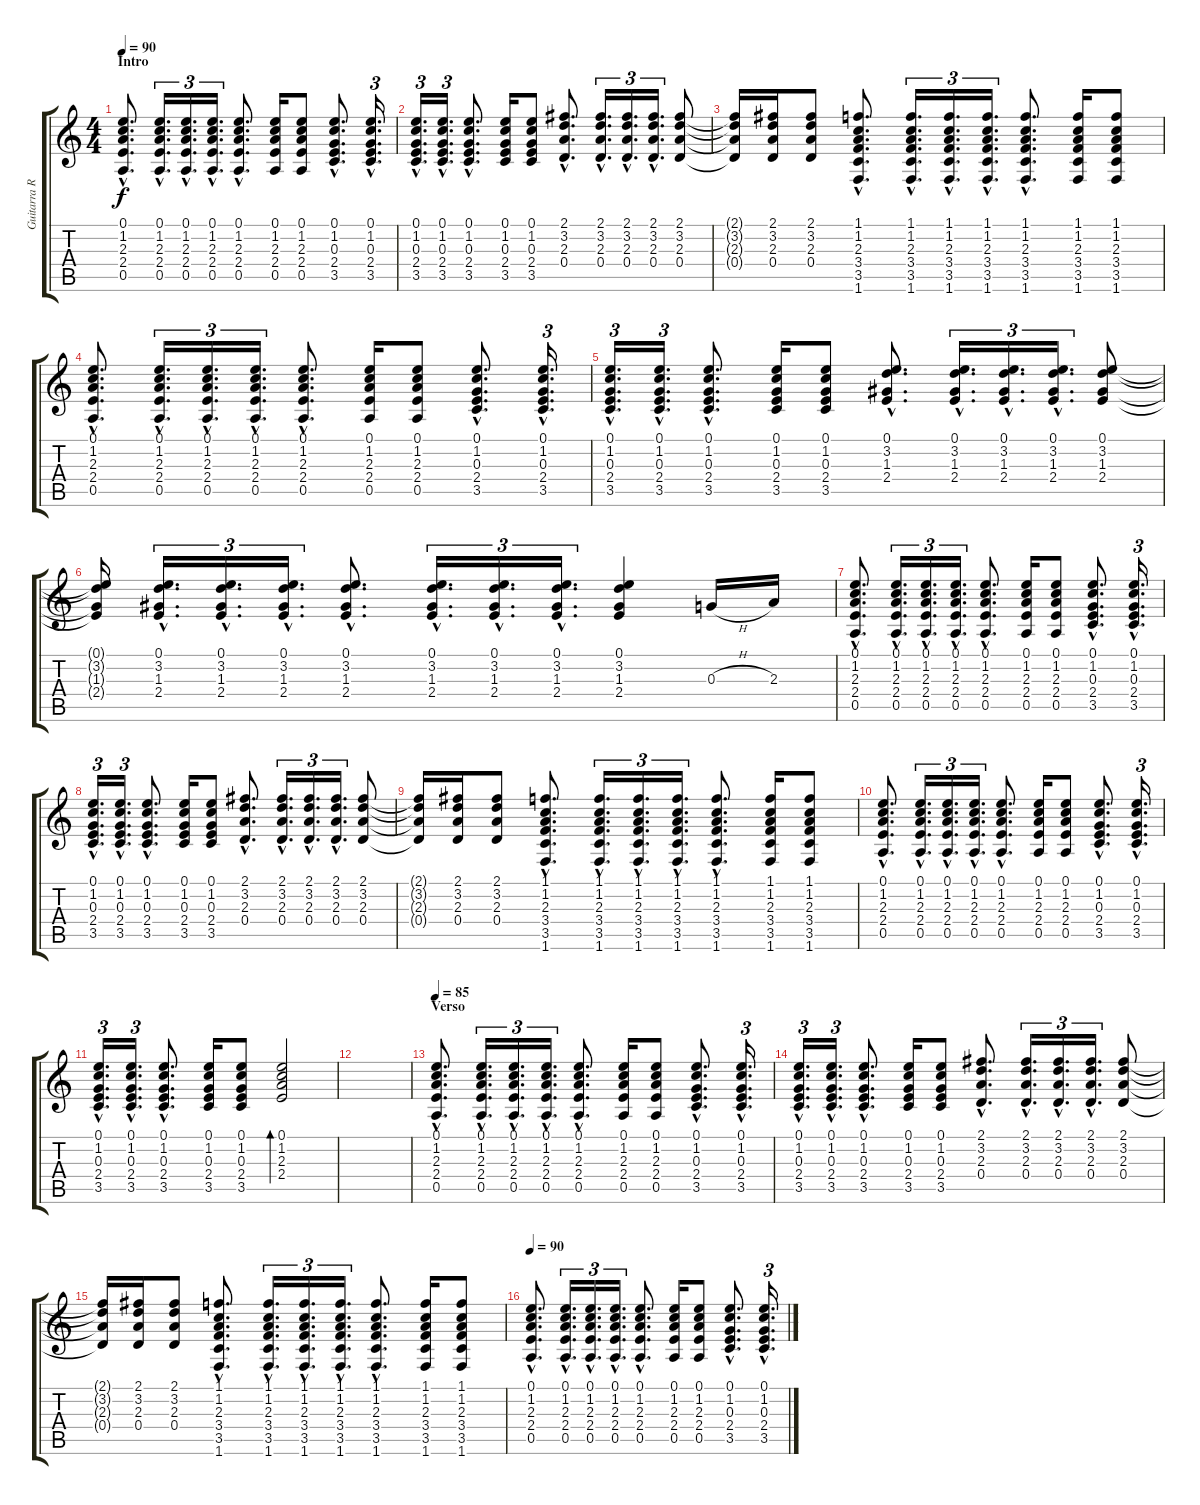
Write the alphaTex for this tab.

\track ("Guitarra Ritmica" "Guitarra R") {instrument acousticguitarnylon}
\staff {score tabs}
\tuning (E4 B3 G3 D3 A2 E2) {hide}
\ts (4 4)
\section ("" "Intro")
\tempo 90
\clef g2
\ks c
(0.1{hac} 1.2{hac} 2.3{hac} 2.4{hac} 0.5{hac}).8{d dy f volume 5 instrument acousticguitarnylon} (0.1{hac} 1.2{hac} 2.3{hac} 2.4{hac} 0.5{hac}).16{d tu (3 2)} (0.1{hac} 1.2{hac} 2.3{hac} 2.4{hac} 0.5{hac}).16{d tu (3 2)} (0.1{hac} 1.2{hac} 2.3{hac} 2.4{hac} 0.5{hac}).16{d tu (3 2)} (0.1{hac} 1.2{hac} 2.3{hac} 2.4{hac} 0.5{hac}).8{d} (0.1 1.2 2.3 2.4 0.5).16 (0.1 1.2 2.3 2.4 0.5).8 (0.1{hac} 1.2{hac} 0.3{hac} 2.4{hac} 3.5{hac}).8{d} (0.1{hac} 1.2{hac} 0.3{hac} 2.4{hac} 3.5{hac}).16{d tu (3 2)} |
(0.1{hac} 1.2{hac} 0.3{hac} 2.4{hac} 3.5{hac}).16{d tu (3 2)} (0.1{hac} 1.2{hac} 0.3{hac} 2.4{hac} 3.5{hac}).16{d tu (3 2)} (0.1{hac} 1.2{hac} 0.3{hac} 2.4{hac} 3.5{hac}).8{d} (0.1 1.2 0.3 2.4 3.5).16 (0.1 1.2 0.3 2.4 3.5).8 (2.1{hac} 3.2{hac} 2.3{hac} 0.4{hac}).8{d} (2.1{hac} 3.2{hac} 2.3{hac} 0.4{hac}).16{d tu (3 2)} (2.1{hac} 3.2{hac} 2.3{hac} 0.4{hac}).16{d tu (3 2)} (2.1{hac} 3.2{hac} 2.3{hac} 0.4{hac}).16{d tu (3 2)} (2.1 3.2 2.3 0.4).8 |
(2.1{t} 3.2{t} 2.3{t} 0.4{t}).16 (2.1 3.2 2.3 0.4).16 (2.1 3.2 2.3 0.4).8 (1.1{hac} 1.2{hac} 2.3{hac} 3.4{hac} 3.5{hac} 1.6{hac}).8{d} (1.1{hac} 1.2{hac} 2.3{hac} 3.4{hac} 3.5{hac} 1.6{hac}).16{d tu (3 2)} (1.1{hac} 1.2{hac} 2.3{hac} 3.4{hac} 3.5{hac} 1.6{hac}).16{d tu (3 2)} (1.1{hac} 1.2{hac} 2.3{hac} 3.4{hac} 3.5{hac} 1.6{hac}).16{d tu (3 2)} (1.1{hac} 1.2{hac} 2.3{hac} 3.4{hac} 3.5{hac} 1.6{hac}).8{d} (1.1 1.2 2.3 3.4 3.5 1.6).16 (1.1 1.2 2.3 3.4 3.5 1.6).8 |
(0.1{hac} 1.2{hac} 2.3{hac} 2.4{hac} 0.5{hac}).8{d} (0.1{hac} 1.2{hac} 2.3{hac} 2.4{hac} 0.5{hac}).16{d tu (3 2)} (0.1{hac} 1.2{hac} 2.3{hac} 2.4{hac} 0.5{hac}).16{d tu (3 2)} (0.1{hac} 1.2{hac} 2.3{hac} 2.4{hac} 0.5{hac}).16{d tu (3 2)} (0.1{hac} 1.2{hac} 2.3{hac} 2.4{hac} 0.5{hac}).8{d} (0.1 1.2 2.3 2.4 0.5).16 (0.1 1.2 2.3 2.4 0.5).8 (0.1{hac} 1.2{hac} 0.3{hac} 2.4{hac} 3.5{hac}).8{d} (0.1{hac} 1.2{hac} 0.3{hac} 2.4{hac} 3.5{hac}).16{d tu (3 2)} |
(0.1{hac} 1.2{hac} 0.3{hac} 2.4{hac} 3.5{hac}).16{d tu (3 2)} (0.1{hac} 1.2{hac} 0.3{hac} 2.4{hac} 3.5{hac}).16{d tu (3 2)} (0.1{hac} 1.2{hac} 0.3{hac} 2.4{hac} 3.5{hac}).8{d} (0.1 1.2 0.3 2.4 3.5).16 (0.1 1.2 0.3 2.4 3.5).8 (0.1{hac} 3.2{hac} 1.3{hac} 2.4{hac}).8{d} (0.1{hac} 3.2{hac} 1.3{hac} 2.4{hac}).16{d tu (3 2)} (0.1{hac} 3.2{hac} 1.3{hac} 2.4{hac}).16{d tu (3 2)} (0.1{hac} 3.2{hac} 1.3{hac} 2.4{hac}).16{d tu (3 2)} (0.1 3.2 1.3 2.4).8 |
(0.1{t} 3.2{t} 1.3{t} 2.4{t}).16 (0.1{hac} 3.2{hac} 1.3{hac} 2.4{hac}).16{d tu (3 2)} (0.1{hac} 3.2{hac} 1.3{hac} 2.4{hac}).16{d tu (3 2)} (0.1{hac} 3.2{hac} 1.3{hac} 2.4{hac}).16{d tu (3 2)} (0.1{hac} 3.2{hac} 1.3{hac} 2.4{hac}).8{d} (0.1{hac} 3.2{hac} 1.3{hac} 2.4{hac}).16{d tu (3 2)} (0.1{hac} 3.2{hac} 1.3{hac} 2.4{hac}).16{d tu (3 2)} (0.1{hac} 3.2{hac} 1.3{hac} 2.4{hac}).16{d tu (3 2)} (0.1 3.2 1.3 2.4).4 0.3{h}.16 2.3.16 |
(0.1{hac} 1.2{hac} 2.3{hac} 2.4{hac} 0.5{hac}).8{d} (0.1{hac} 1.2{hac} 2.3{hac} 2.4{hac} 0.5{hac}).16{d tu (3 2)} (0.1{hac} 1.2{hac} 2.3{hac} 2.4{hac} 0.5{hac}).16{d tu (3 2)} (0.1{hac} 1.2{hac} 2.3{hac} 2.4{hac} 0.5{hac}).16{d tu (3 2)} (0.1{hac} 1.2{hac} 2.3{hac} 2.4{hac} 0.5{hac}).8{d} (0.1 1.2 2.3 2.4 0.5).16 (0.1 1.2 2.3 2.4 0.5).8 (0.1{hac} 1.2{hac} 0.3{hac} 2.4{hac} 3.5{hac}).8{d} (0.1{hac} 1.2{hac} 0.3{hac} 2.4{hac} 3.5{hac}).16{d tu (3 2)} |
(0.1{hac} 1.2{hac} 0.3{hac} 2.4{hac} 3.5{hac}).16{d tu (3 2)} (0.1{hac} 1.2{hac} 0.3{hac} 2.4{hac} 3.5{hac}).16{d tu (3 2)} (0.1{hac} 1.2{hac} 0.3{hac} 2.4{hac} 3.5{hac}).8{d} (0.1 1.2 0.3 2.4 3.5).16 (0.1 1.2 0.3 2.4 3.5).8 (2.1{hac} 3.2{hac} 2.3{hac} 0.4{hac}).8{d} (2.1{hac} 3.2{hac} 2.3{hac} 0.4{hac}).16{d tu (3 2)} (2.1{hac} 3.2{hac} 2.3{hac} 0.4{hac}).16{d tu (3 2)} (2.1{hac} 3.2{hac} 2.3{hac} 0.4{hac}).16{d tu (3 2)} (2.1 3.2 2.3 0.4).8 |
(2.1{t} 3.2{t} 2.3{t} 0.4{t}).16 (2.1 3.2 2.3 0.4).16 (2.1 3.2 2.3 0.4).8 (1.1{hac} 1.2{hac} 2.3{hac} 3.4{hac} 3.5{hac} 1.6{hac}).8{d} (1.1{hac} 1.2{hac} 2.3{hac} 3.4{hac} 3.5{hac} 1.6{hac}).16{d tu (3 2)} (1.1{hac} 1.2{hac} 2.3{hac} 3.4{hac} 3.5{hac} 1.6{hac}).16{d tu (3 2)} (1.1{hac} 1.2{hac} 2.3{hac} 3.4{hac} 3.5{hac} 1.6{hac}).16{d tu (3 2)} (1.1{hac} 1.2{hac} 2.3{hac} 3.4{hac} 3.5{hac} 1.6{hac}).8{d} (1.1 1.2 2.3 3.4 3.5 1.6).16 (1.1 1.2 2.3 3.4 3.5 1.6).8 |
(0.1{hac} 1.2{hac} 2.3{hac} 2.4{hac} 0.5{hac}).8{d} (0.1{hac} 1.2{hac} 2.3{hac} 2.4{hac} 0.5{hac}).16{d tu (3 2)} (0.1{hac} 1.2{hac} 2.3{hac} 2.4{hac} 0.5{hac}).16{d tu (3 2)} (0.1{hac} 1.2{hac} 2.3{hac} 2.4{hac} 0.5{hac}).16{d tu (3 2)} (0.1{hac} 1.2{hac} 2.3{hac} 2.4{hac} 0.5{hac}).8{d} (0.1 1.2 2.3 2.4 0.5).16 (0.1 1.2 2.3 2.4 0.5).8 (0.1{hac} 1.2{hac} 0.3{hac} 2.4{hac} 3.5{hac}).8{d} (0.1{hac} 1.2{hac} 0.3{hac} 2.4{hac} 3.5{hac}).16{d tu (3 2)} |
(0.1{hac} 1.2{hac} 0.3{hac} 2.4{hac} 3.5{hac}).16{d tu (3 2)} (0.1{hac} 1.2{hac} 0.3{hac} 2.4{hac} 3.5{hac}).16{d tu (3 2)} (0.1{hac} 1.2{hac} 0.3{hac} 2.4{hac} 3.5{hac}).8{d} (0.1 1.2 0.3 2.4 3.5).16 (0.1 1.2 0.3 2.4 3.5).8 (0.1 1.2 2.3 2.4).2{bd 120} |
|
\section ("" "Verso")
\tempo 85
(0.1{hac} 1.2{hac} 2.3{hac} 2.4{hac} 0.5{hac}).8{d volume 7} (0.1{hac} 1.2{hac} 2.3{hac} 2.4{hac} 0.5{hac}).16{d tu (3 2)} (0.1{hac} 1.2{hac} 2.3{hac} 2.4{hac} 0.5{hac}).16{d tu (3 2)} (0.1{hac} 1.2{hac} 2.3{hac} 2.4{hac} 0.5{hac}).16{d tu (3 2)} (0.1{hac} 1.2{hac} 2.3{hac} 2.4{hac} 0.5{hac}).8{d} (0.1 1.2 2.3 2.4 0.5).16 (0.1 1.2 2.3 2.4 0.5).8 (0.1{hac} 1.2{hac} 0.3{hac} 2.4{hac} 3.5{hac}).8{d} (0.1{hac} 1.2{hac} 0.3{hac} 2.4{hac} 3.5{hac}).16{d tu (3 2)} |
(0.1{hac} 1.2{hac} 0.3{hac} 2.4{hac} 3.5{hac}).16{d tu (3 2)} (0.1{hac} 1.2{hac} 0.3{hac} 2.4{hac} 3.5{hac}).16{d tu (3 2)} (0.1{hac} 1.2{hac} 0.3{hac} 2.4{hac} 3.5{hac}).8{d} (0.1 1.2 0.3 2.4 3.5).16 (0.1 1.2 0.3 2.4 3.5).8 (2.1{hac} 3.2{hac} 2.3{hac} 0.4{hac}).8{d} (2.1{hac} 3.2{hac} 2.3{hac} 0.4{hac}).16{d tu (3 2)} (2.1{hac} 3.2{hac} 2.3{hac} 0.4{hac}).16{d tu (3 2)} (2.1{hac} 3.2{hac} 2.3{hac} 0.4{hac}).16{d tu (3 2)} (2.1 3.2 2.3 0.4).8 |
(2.1{t} 3.2{t} 2.3{t} 0.4{t}).16 (2.1 3.2 2.3 0.4).16 (2.1 3.2 2.3 0.4).8 (1.1{hac} 1.2{hac} 2.3{hac} 3.4{hac} 3.5{hac} 1.6{hac}).8{d} (1.1{hac} 1.2{hac} 2.3{hac} 3.4{hac} 3.5{hac} 1.6{hac}).16{d tu (3 2)} (1.1{hac} 1.2{hac} 2.3{hac} 3.4{hac} 3.5{hac} 1.6{hac}).16{d tu (3 2)} (1.1{hac} 1.2{hac} 2.3{hac} 3.4{hac} 3.5{hac} 1.6{hac}).16{d tu (3 2)} (1.1{hac} 1.2{hac} 2.3{hac} 3.4{hac} 3.5{hac} 1.6{hac}).8{d} (1.1 1.2 2.3 3.4 3.5 1.6).16 (1.1 1.2 2.3 3.4 3.5 1.6).8 |
\tempo 90
(0.1{hac} 1.2{hac} 2.3{hac} 2.4{hac} 0.5{hac}).8{d} (0.1{hac} 1.2{hac} 2.3{hac} 2.4{hac} 0.5{hac}).16{d tu (3 2)} (0.1{hac} 1.2{hac} 2.3{hac} 2.4{hac} 0.5{hac}).16{d tu (3 2)} (0.1{hac} 1.2{hac} 2.3{hac} 2.4{hac} 0.5{hac}).16{d tu (3 2)} (0.1{hac} 1.2{hac} 2.3{hac} 2.4{hac} 0.5{hac}).8{d} (0.1 1.2 2.3 2.4 0.5).16 (0.1 1.2 2.3 2.4 0.5).8 (0.1{hac} 1.2{hac} 0.3{hac} 2.4{hac} 3.5{hac}).8{d} (0.1{hac} 1.2{hac} 0.3{hac} 2.4{hac} 3.5{hac}).16{d tu (3 2)}
